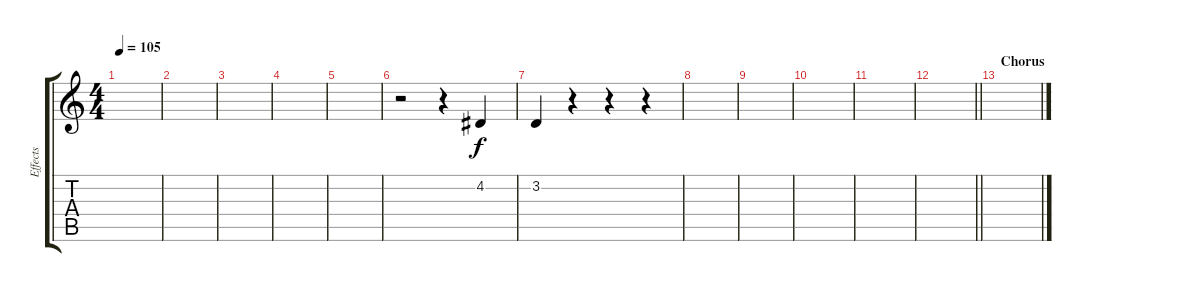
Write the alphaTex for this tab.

\track ("Effects" "Effects") {instrument tremolostrings}
\staff {score tabs}
\tuning (E4 B3 G3 D3 A2 D2) {hide}
\ts (4 4)
\tempo 105
\clef g2
\ks c
|
|
|
|
|
r.2 r.4 4.2.4 |
3.2.4 r.4 r.4 r.4 |
|
|
|
|
\barLineRight lightlight
|
\section ("" "Chorus")
